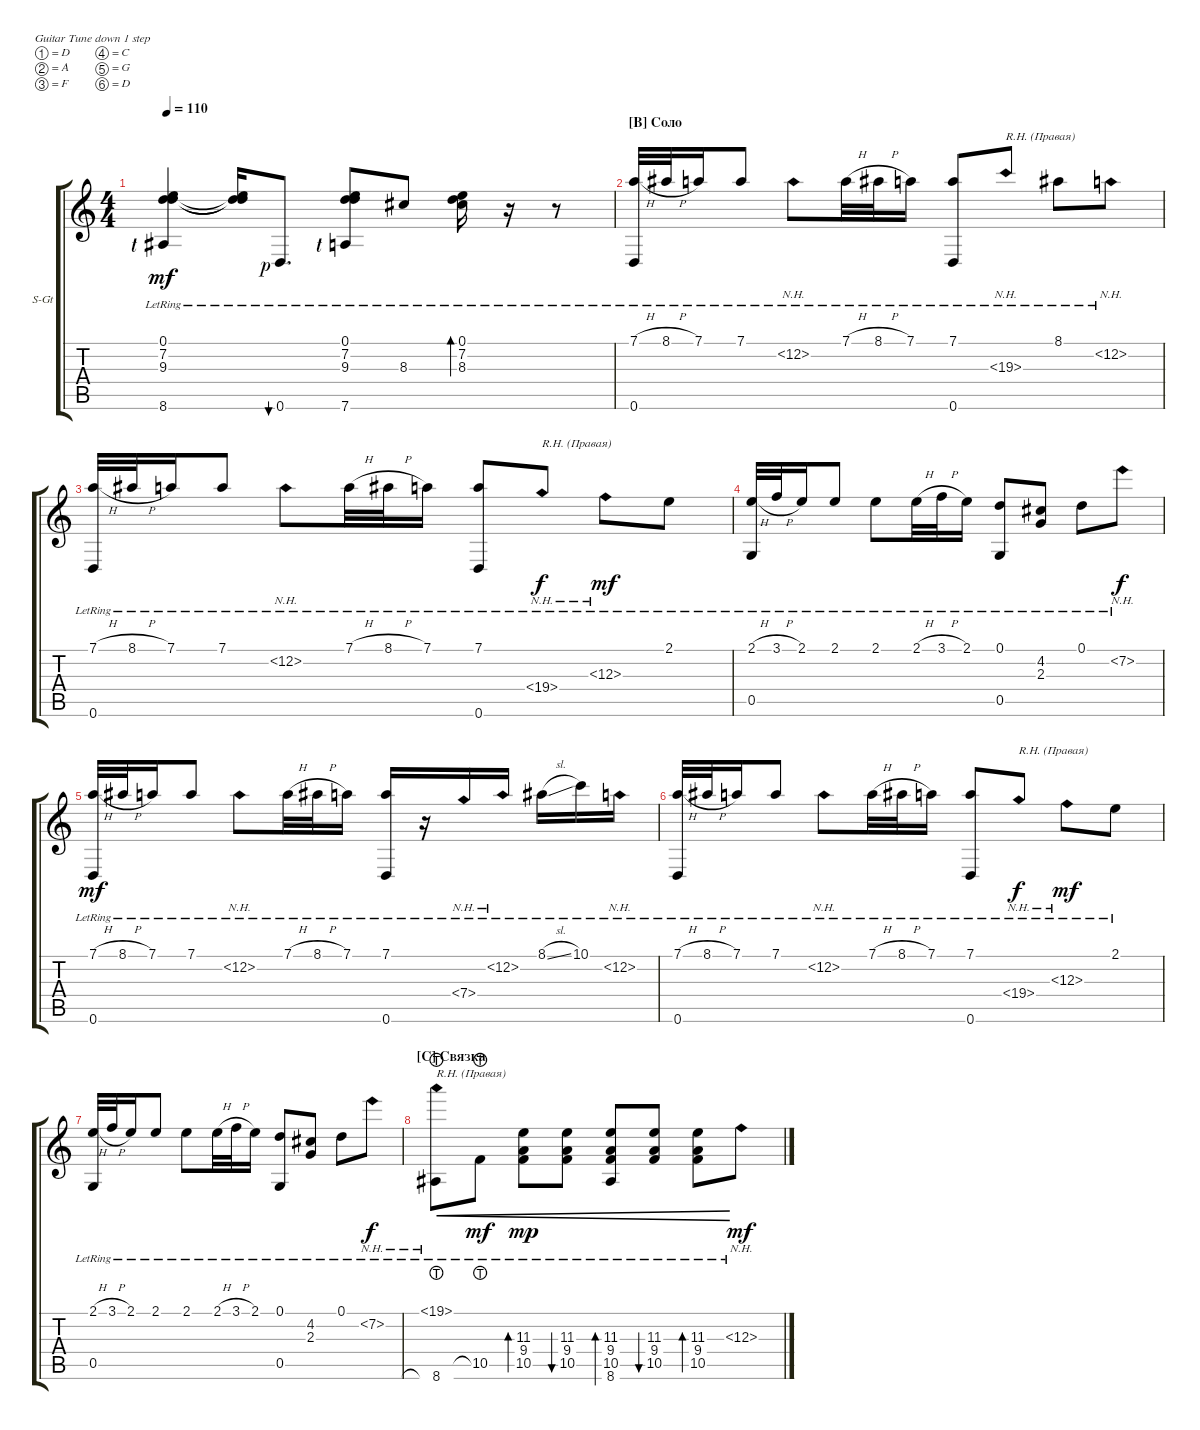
\defaultSystemsLayout 4
\bracketExtendMode groupsimilarinstruments
\firstSystemTrackNameOrientation horizontal
\otherSystemsTrackNameOrientation horizontal
\track ("Steel Guitar" "S-Gt") {instrument acousticguitarsteel}
\staff {score tabs}
\tuning (D4 A3 F3 C3 G2 D2)
\ts (4 4)
\tempo 110
\clef g2
\ks c
(8.6{lr lf 1} 9.3{lr} 7.2{lr} 0.1{lr}).4{dy mf} (0.1{lr t} 7.2{lr t} 9.3{lr t}).16 0.6{lr rf 1}.8{d bu 30} (7.6{lr lf 1} 9.3{lr} 7.2{lr} 0.1{lr}).8 8.3{lr}.8 (0.1{lr} 7.2{lr} 8.3{lr}).16{bd 30} r.16 r.8 |
\section ("B" "Соло")
(7.1{h lr} 0.6{lr}).32 8.1{h lr}.32 7.1{lr}.16 7.1{lr}.8 12.2{nh lr}.8 7.1{h lr}.32 8.1{h lr}.32 7.1{lr}.16 (7.1{lr} 0.6{lr}).8 19.3{nh lr}.8{txt "R.H. (Правая)"} 8.1{lr}.8 12.2{nh lr}.8 |
(7.1{h lr} 0.6{lr}).32 8.1{h lr}.32 7.1{lr}.16 7.1{lr}.8 12.2{nh lr}.8 7.1{h lr}.32 8.1{h lr}.32 7.1{lr}.16 (7.1{lr} 0.6{lr}).8 19.4{nh lr}.8{txt "R.H. (Правая)" dy f} 12.3{nh lr}.8{dy mf} 2.1{lr}.8 |
(2.1{h lr} 0.5{lr}).32 3.1{h lr}.32 2.1{lr}.16 2.1{lr}.8 2.1{lr}.8 2.1{h lr}.32 3.1{h lr}.32 2.1{lr}.16 (0.1{lr} 0.5{lr}).8 (4.2{lr} 2.3{lr}).8 0.1{lr}.8 7.2{nh lr}.8{dy f} |
(7.1{h lr} 0.6{lr}).32{dy mf} 8.1{h lr}.32 7.1{lr}.16 7.1{lr}.8 12.2{nh lr}.8 7.1{h lr}.32 8.1{h lr}.32 7.1{lr}.16 (7.1{lr} 0.6{lr}).16 r.16 7.4{nh lr}.16 12.2{nh lr}.16 8.1{sl lr}.16 10.1{lr}.16 12.2{nh lr}.16 |
(7.1{h lr} 0.6{lr}).32 8.1{h lr}.32 7.1{lr}.16 7.1{lr}.8 12.2{nh lr}.8 7.1{h lr}.32 8.1{h lr}.32 7.1{lr}.16 (7.1{lr} 0.6{lr}).8 19.4{nh lr}.8{txt "R.H. (Правая)" dy f} 12.3{nh lr}.8{dy mf} 2.1{lr}.8 |
(2.1{h lr} 0.5{lr}).32 3.1{h lr}.32 2.1{lr}.16 2.1{lr}.8 2.1{lr}.8 2.1{h lr}.32 3.1{h lr}.32 2.1{lr}.16 (0.1{lr} 0.5{lr}).8 (4.2{lr} 2.3{lr}).8 0.1{lr}.8 7.2{nh lr}.8{dy f} |
\section ("C" "Связка")
(19.1{nh lr} 8.6{lht lr}).8{txt "R.H. (Правая)" cre} 10.5{lht lr}.8{cre dy mf} (11.3{lr} 9.4{lr} 10.5{lr}).8{bd 30 cre dy mp} (11.3{lr} 9.4{lr} 10.5{lr}).8{bu 30 cre} (11.3{lr} 9.4{lr} 10.5{lr} 8.6{lr}).8{bd 30 cre} (11.3{lr} 9.4{lr} 10.5{lr}).8{bu 30 cre} (11.3{lr} 9.4{lr} 10.5{lr}).8{bd 30 cre} 12.3{nh lr}.8{dy mf}
